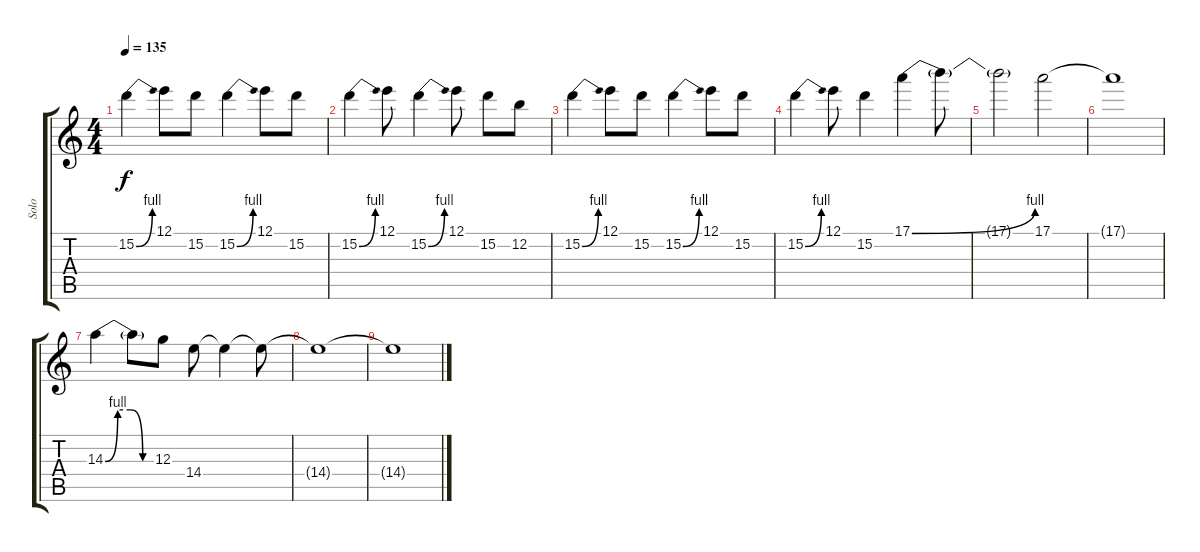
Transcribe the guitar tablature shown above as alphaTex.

\track ("Solo" "Solo") {instrument overdrivenguitar}
\staff {score tabs}
\tuning (E4 B3 G3 D3 A2 E2) {hide}
\ts (4 4)
\tempo 135
\clef g2
\ks c
15.2{be (bend 0 0 60 4)}.4{dy f} 12.1.8 15.2.8 15.2{be (bend 0 0 60 4)}.4 12.1.8 15.2.8 |
15.2{be (bend 0 0 60 4)}.4 12.1.8 15.2{be (bend 0 0 60 4)}.4 12.1.8 15.2.8 12.2.8 |
15.2{be (bend 0 0 60 4)}.4 12.1.8 15.2.8 15.2{be (bend 0 0 60 4)}.4 12.1.8 15.2.8 |
15.2{be (bend 0 0 60 4)}.4 12.1.8 15.2.4 17.1{be (bend 0 0 60 4)}.4 17.1{t}.8 |
17.1{t}.2 17.1.2 |
17.1{t}.1 |
14.3{be (custom 0 0 15 4 30 4 45 0 60 0)}.4 14.3{t}.8 12.3.8 14.4.8 14.4{t}.4 14.4{t}.8 |
14.4{t}.1 |
14.4{t}.1
